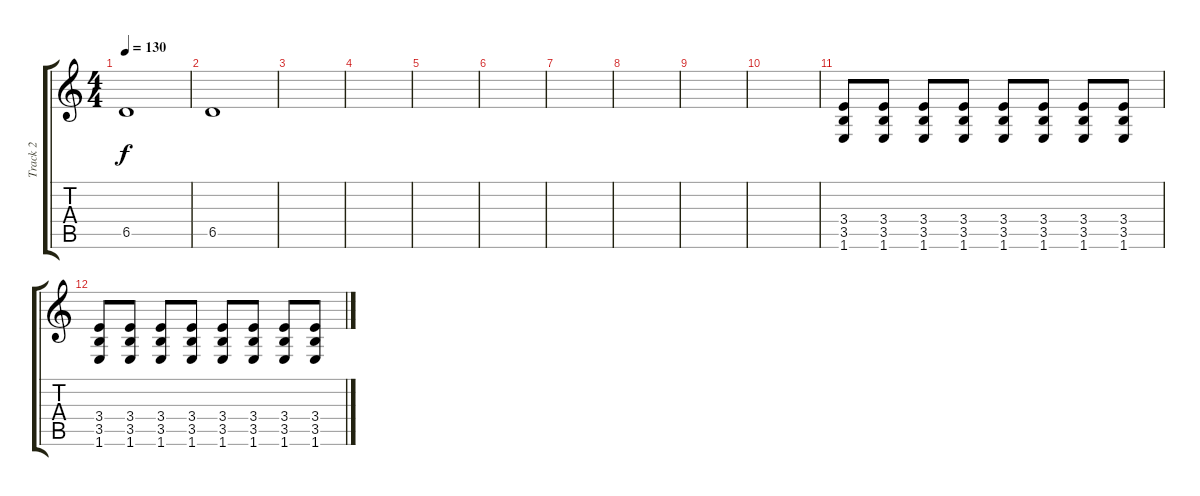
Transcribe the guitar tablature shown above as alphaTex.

\track ("Track 2" "Track 2") {instrument distortionguitar}
\staff {score tabs}
\tuning (Eb4 Bb3 Gb3 Db3 Ab2 Eb2) {hide}
\ts (4 4)
\tempo 130
\clef g2
\ks c
6.5.1{dy f} |
6.5.1 |
|
|
|
|
|
|
|
|
(3.4 3.5 1.6).8 (3.4 3.5 1.6).8 (3.4 3.5 1.6).8 (3.4 3.5 1.6).8 (3.4 3.5 1.6).8 (3.4 3.5 1.6).8 (3.4 3.5 1.6).8 (3.4 3.5 1.6).8 |
(3.4 3.5 1.6).8 (3.4 3.5 1.6).8 (3.4 3.5 1.6).8 (3.4 3.5 1.6).8 (3.4 3.5 1.6).8 (3.4 3.5 1.6).8 (3.4 3.5 1.6).8 (3.4 3.5 1.6).8
